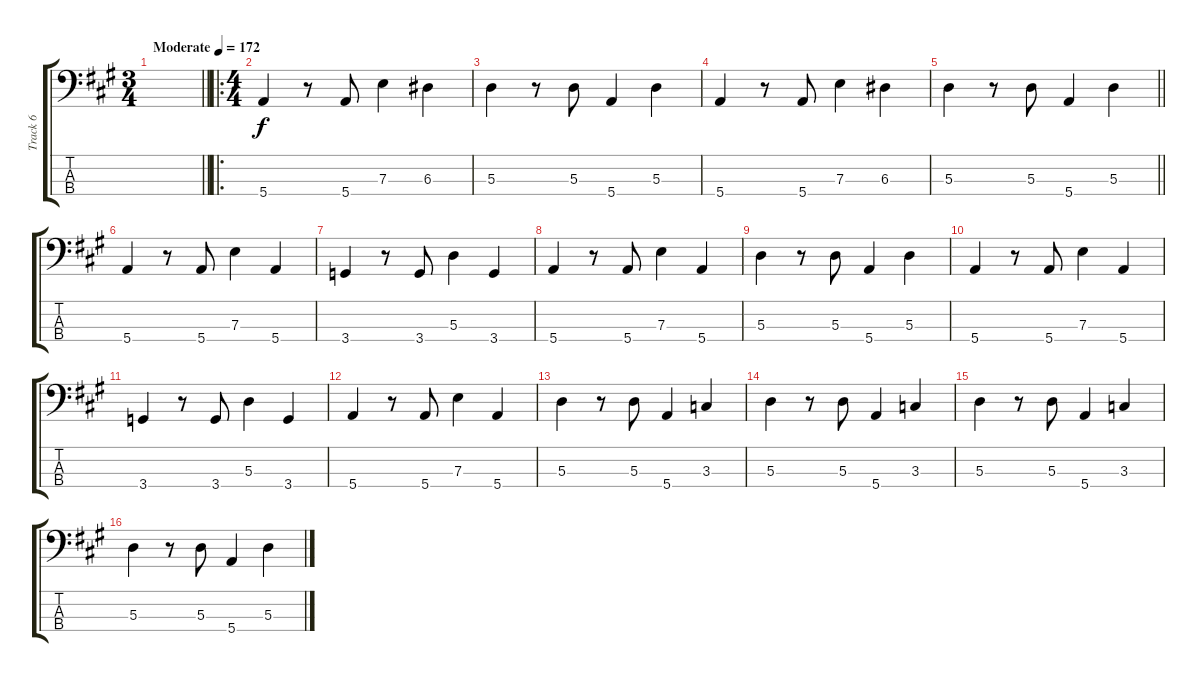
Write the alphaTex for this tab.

\track ("Track 6" "Track 6") {instrument electricbassfinger}
\staff {score tabs}
\tuning (G2 D2 A1 E1) {hide}
\ts (3 4)
\tempo (172 "Moderate")
\clef f4
\barLineRight lightlight
\ks a
|
\ro
\ts (4 4)
5.4.4 r.8 5.4.8 7.3.4 6.3.4 |
5.3.4 r.8 5.3.8 5.4.4 5.3.4 |
5.4.4 r.8 5.4.8 7.3.4 6.3.4 |
\barLineRight lightlight
5.3.4 r.8 5.3.8 5.4.4 5.3.4 |
5.4.4 r.8 5.4.8 7.3.4 5.4.4 |
3.4.4 r.8 3.4.8 5.3.4 3.4.4 |
5.4.4 r.8 5.4.8 7.3.4 5.4.4 |
5.3.4 r.8 5.3.8 5.4.4 5.3.4 |
5.4.4 r.8 5.4.8 7.3.4 5.4.4 |
3.4.4 r.8 3.4.8 5.3.4 3.4.4 |
5.4.4 r.8 5.4.8 7.3.4 5.4.4 |
5.3.4 r.8 5.3.8 5.4.4 3.3.4 |
5.3.4 r.8 5.3.8 5.4.4 3.3.4 |
5.3.4 r.8 5.3.8 5.4.4 3.3.4 |
5.3.4 r.8 5.3.8 5.4.4 5.3.4
